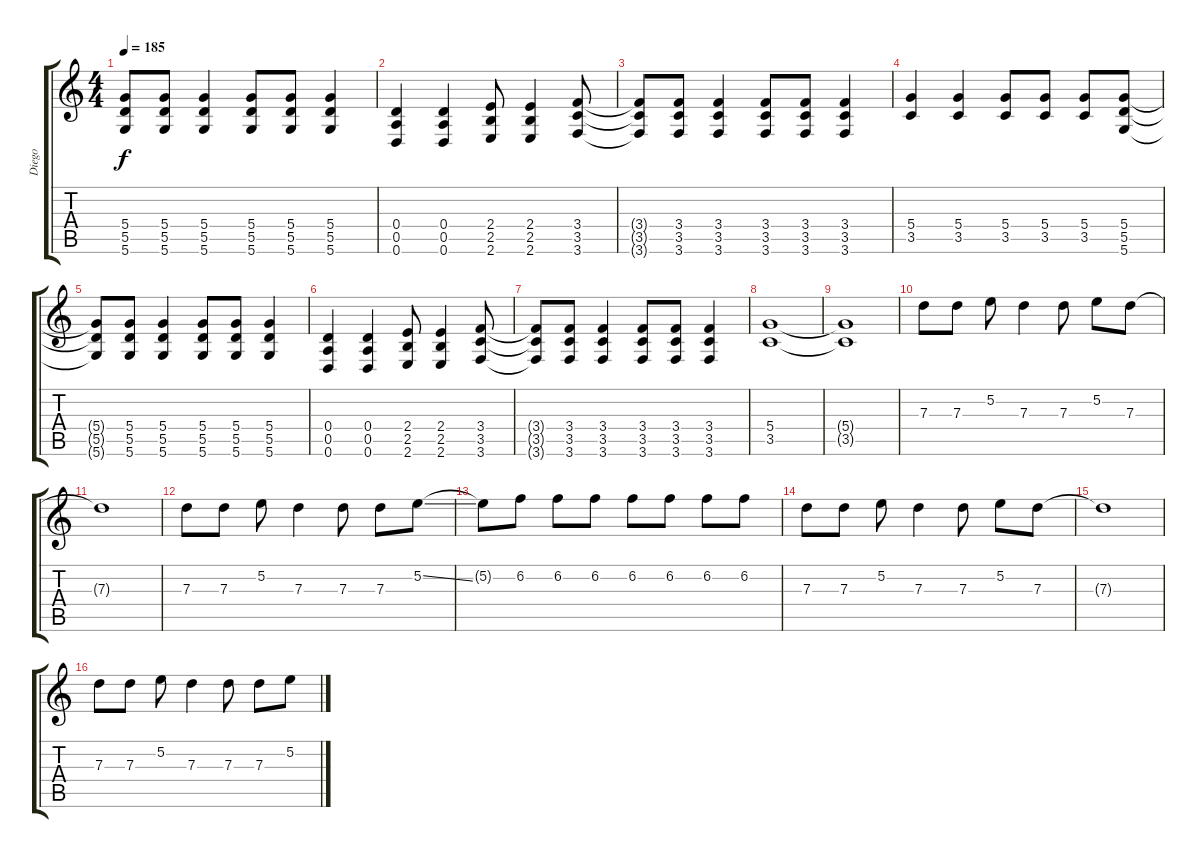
\track ("Diego" "Diego") {instrument distortionguitar}
\staff {score tabs}
\tuning (E4 B3 G3 D3 A2 D2) {hide}
\ts (4 4)
\tempo 185
\clef g2
\ks c
(5.4{t} 5.5{t} 5.6{t}).8{dy f} (5.4 5.5 5.6).8 (5.4 5.5 5.6).4 (5.4 5.5 5.6).8 (5.4 5.5 5.6).8 (5.4 5.5 5.6).4 |
(0.4 0.5 0.6).4 (0.4 0.5 0.6).4 (2.4 2.5 2.6).8 (2.4 2.5 2.6).4 (3.4 3.5 3.6).8 |
(3.4{t} 3.5{t} 3.6{t}).8 (3.4 3.5 3.6).8 (3.4 3.5 3.6).4 (3.4 3.5 3.6).8 (3.4 3.5 3.6).8 (3.4 3.5 3.6).4 |
(5.4 3.5).4 (5.4 3.5).4 (5.4 3.5).8 (5.4 3.5).8 (5.4 3.5).8 (5.4 5.5 5.6).8 |
(5.4{t} 5.5{t} 5.6{t}).8 (5.4 5.5 5.6).8 (5.4 5.5 5.6).4 (5.4 5.5 5.6).8 (5.4 5.5 5.6).8 (5.4 5.5 5.6).4 |
(0.4 0.5 0.6).4 (0.4 0.5 0.6).4 (2.4 2.5 2.6).8 (2.4 2.5 2.6).4 (3.4 3.5 3.6).8 |
(3.4{t} 3.5{t} 3.6{t}).8 (3.4 3.5 3.6).8 (3.4 3.5 3.6).4 (3.4 3.5 3.6).8 (3.4 3.5 3.6).8 (3.4 3.5 3.6).4 |
(5.4 3.5).1 |
(5.4{t} 3.5{t}).1 |
7.3.8 7.3.8 5.2.8 7.3.4 7.3.8 5.2.8 7.3.8 |
7.3{t}.1 |
7.3.8 7.3.8 5.2.8 7.3.4 7.3.8 7.3.8 5.2{ss}.8 |
5.2{t}.8 6.2.8 6.2.8 6.2.8 6.2.8 6.2.8 6.2.8 6.2.8 |
7.3.8 7.3.8 5.2.8 7.3.4 7.3.8 5.2.8 7.3.8 |
7.3{t}.1 |
7.3.8 7.3.8 5.2.8 7.3.4 7.3.8 7.3.8 5.2{ss}.8
